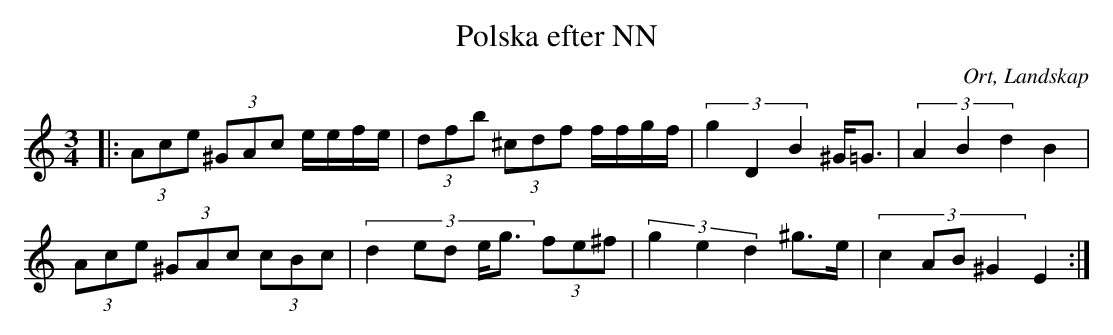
X:1
T:Polska efter NN
O:Ort, Landskap
M:3/4
L:1/8
K:C
|: (3 Ace (3^GAc e/e/f/e/| (3 dfb (3^cdf f/f/g/f/|(3:2:3 g2 D2 B2 ^G<=G|(3:2:3 A2 B2 d2 B2|
(3 Ace (3^GAc (3cBc| (3:2:5 d2 ed e<g (3fe^f|(3:2:3 g2 e2 d2 ^g>e|(3:2:4 c2 AB ^G2 E2:|
